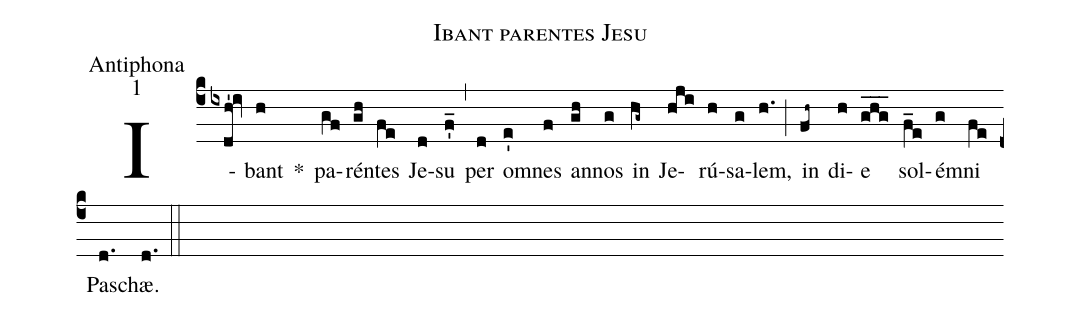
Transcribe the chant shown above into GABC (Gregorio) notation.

name:Ibant parentes Jesu;
office-part:Antiphona;
mode:1;
%%
(c4) I(ixdh'!iv)bant(h) *() pa(gf)rén(gh)tes(fe) Je(d)su(f'_) (,) per(d) o(e')mnes(f) an(gh)nos(g) in(hg~) Je(hji)rú(h)sa(g)lem,(h.) (;) in(fh~) di(h)e(ghg___) sol(f_e)é(g)mni(fe) Pa(d.)schæ.(d.) (::)

%<i>T. P.</i> Al(e)le(fe)lú(d.){ia}.(d.) (::)

%<eu>E(h) u(h) o(g) u(f) a(gh) e.</eu>(gh..) (::)
